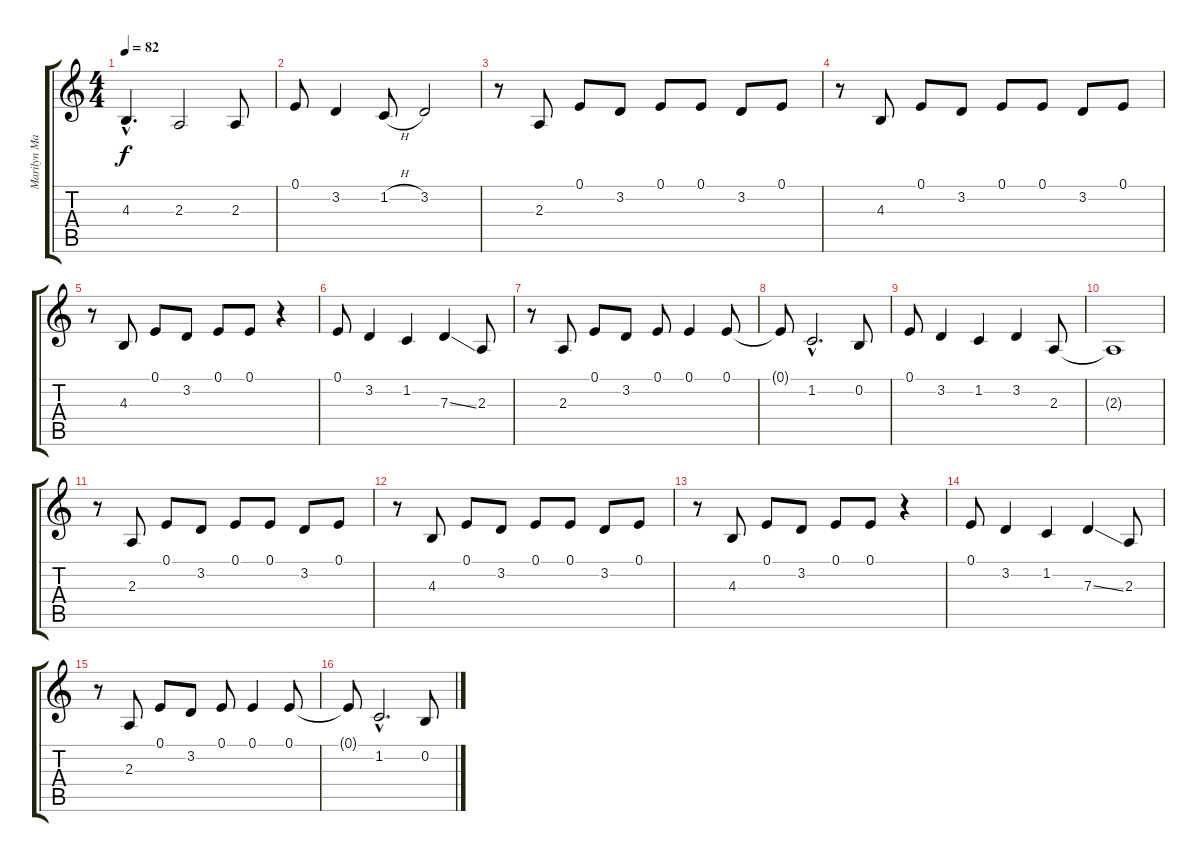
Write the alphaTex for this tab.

\track ("Marilyn Manson" "Marilyn Ma") {instrument cello}
\staff {score tabs}
\tuning (E4 B3 G3 D3 A2 E2) {hide}
\ts (4 4)
\tempo 82
\clef g2
\ks c
4.3{hac t}.4{d dy f} 2.3.2 2.3.8 |
0.1.8 3.2.4 1.2{h}.8 3.2.2 |
r.8 2.3.8 0.1.8 3.2.8 0.1.8 0.1.8 3.2.8 0.1.8 |
r.8 4.3.8 0.1.8 3.2.8 0.1.8 0.1.8 3.2.8 0.1.8 |
r.8 4.3.8 0.1.8 3.2.8 0.1.8 0.1.8 r.4 |
0.1.8 3.2.4 1.2.4 7.3{ss}.4 2.3.8 |
r.8 2.3.8 0.1.8 3.2.8 0.1.8 0.1.4 0.1.8 |
0.1{t}.8 1.2{hac}.2{d} 0.2.8 |
0.1.8 3.2.4 1.2.4 3.2.4 2.3.8 |
2.3{t}.1 |
r.8 2.3.8 0.1.8 3.2.8 0.1.8 0.1.8 3.2.8 0.1.8 |
r.8 4.3.8 0.1.8 3.2.8 0.1.8 0.1.8 3.2.8 0.1.8 |
r.8 4.3.8 0.1.8 3.2.8 0.1.8 0.1.8 r.4 |
0.1.8 3.2.4 1.2.4 7.3{ss}.4 2.3.8 |
r.8 2.3.8 0.1.8 3.2.8 0.1.8 0.1.4 0.1.8 |
0.1{t}.8 1.2{hac}.2{d} 0.2.8
